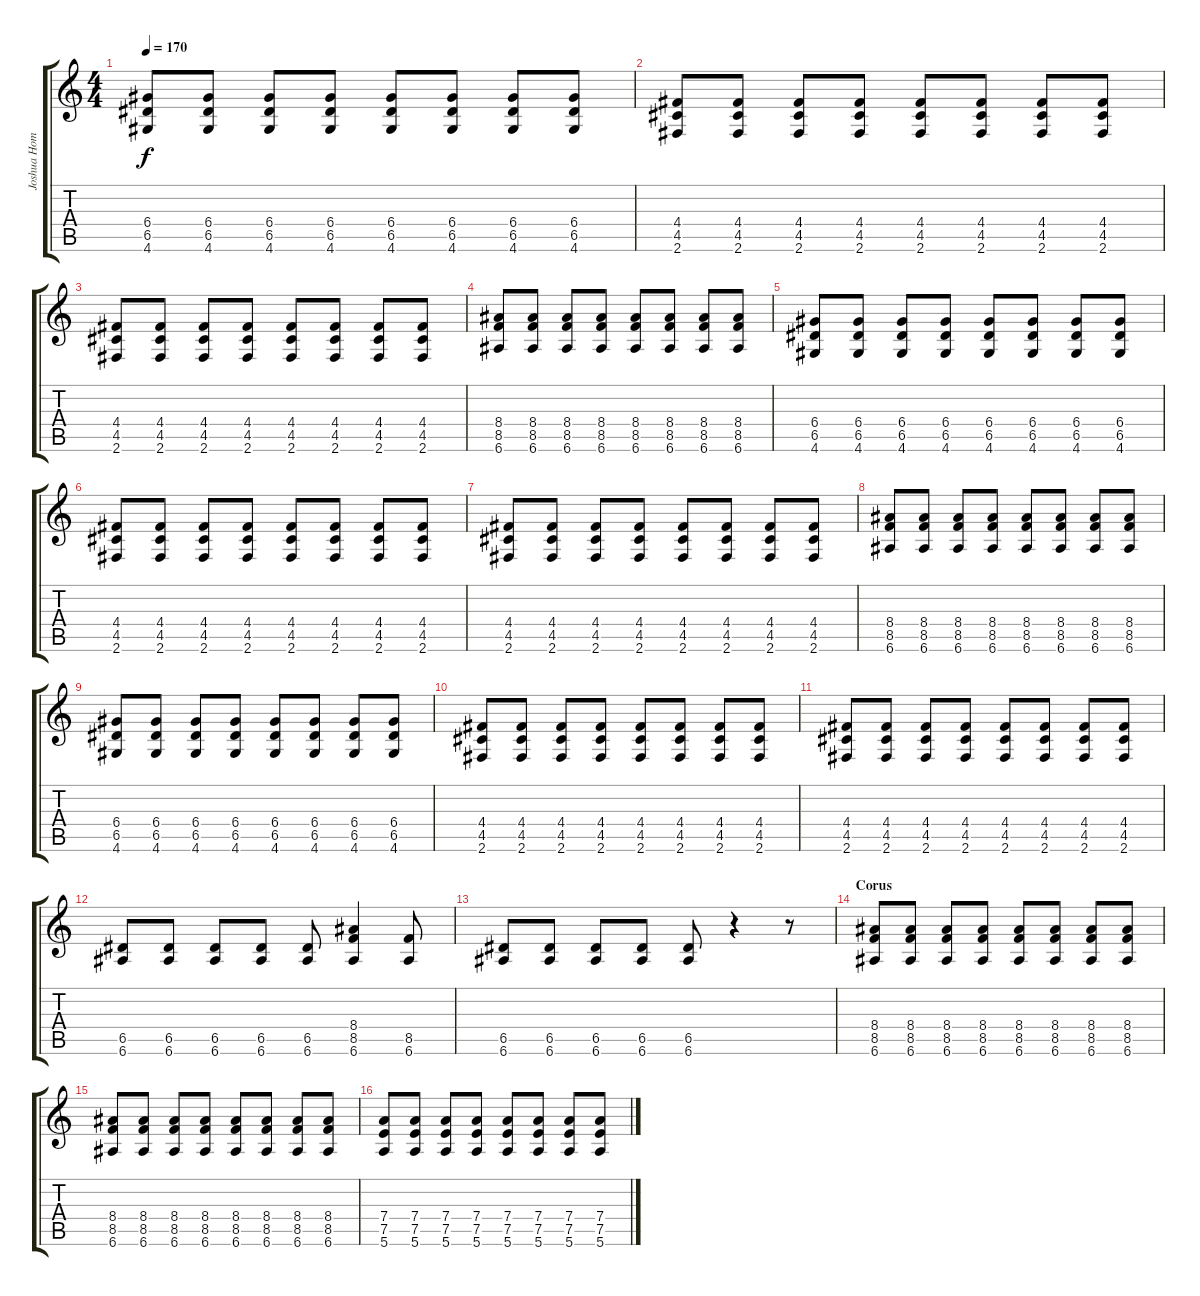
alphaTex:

\track ("Joshua Homme - guitar" "Joshua Hom") {instrument overdrivenguitar}
\staff {score tabs}
\tuning (E4 B3 G3 D3 A2 E2) {hide}
\ts (4 4)
\tempo 170
\clef g2
\ks c
(6.4 6.5 4.6).8{dy f} (6.4 6.5 4.6).8 (6.4 6.5 4.6).8 (6.4 6.5 4.6).8 (6.4 6.5 4.6).8 (6.4 6.5 4.6).8 (6.4 6.5 4.6).8 (6.4 6.5 4.6).8 |
(4.4 4.5 2.6).8 (4.4 4.5 2.6).8 (4.4 4.5 2.6).8 (4.4 4.5 2.6).8 (4.4 4.5 2.6).8 (4.4 4.5 2.6).8 (4.4 4.5 2.6).8 (4.4 4.5 2.6).8 |
(4.4 4.5 2.6).8 (4.4 4.5 2.6).8 (4.4 4.5 2.6).8 (4.4 4.5 2.6).8 (4.4 4.5 2.6).8 (4.4 4.5 2.6).8 (4.4 4.5 2.6).8 (4.4 4.5 2.6).8 |
(8.4 8.5 6.6).8 (8.4 8.5 6.6).8 (8.4 8.5 6.6).8 (8.4 8.5 6.6).8 (8.4 8.5 6.6).8 (8.4 8.5 6.6).8 (8.4 8.5 6.6).8 (8.4 8.5 6.6).8 |
(6.4 6.5 4.6).8 (6.4 6.5 4.6).8 (6.4 6.5 4.6).8 (6.4 6.5 4.6).8 (6.4 6.5 4.6).8 (6.4 6.5 4.6).8 (6.4 6.5 4.6).8 (6.4 6.5 4.6).8 |
(4.4 4.5 2.6).8 (4.4 4.5 2.6).8 (4.4 4.5 2.6).8 (4.4 4.5 2.6).8 (4.4 4.5 2.6).8 (4.4 4.5 2.6).8 (4.4 4.5 2.6).8 (4.4 4.5 2.6).8 |
(4.4 4.5 2.6).8 (4.4 4.5 2.6).8 (4.4 4.5 2.6).8 (4.4 4.5 2.6).8 (4.4 4.5 2.6).8 (4.4 4.5 2.6).8 (4.4 4.5 2.6).8 (4.4 4.5 2.6).8 |
(8.4 8.5 6.6).8 (8.4 8.5 6.6).8 (8.4 8.5 6.6).8 (8.4 8.5 6.6).8 (8.4 8.5 6.6).8 (8.4 8.5 6.6).8 (8.4 8.5 6.6).8 (8.4 8.5 6.6).8 |
(6.4 6.5 4.6).8 (6.4 6.5 4.6).8 (6.4 6.5 4.6).8 (6.4 6.5 4.6).8 (6.4 6.5 4.6).8 (6.4 6.5 4.6).8 (6.4 6.5 4.6).8 (6.4 6.5 4.6).8 |
(4.4 4.5 2.6).8 (4.4 4.5 2.6).8 (4.4 4.5 2.6).8 (4.4 4.5 2.6).8 (4.4 4.5 2.6).8 (4.4 4.5 2.6).8 (4.4 4.5 2.6).8 (4.4 4.5 2.6).8 |
(4.4 4.5 2.6).8 (4.4 4.5 2.6).8 (4.4 4.5 2.6).8 (4.4 4.5 2.6).8 (4.4 4.5 2.6).8 (4.4 4.5 2.6).8 (4.4 4.5 2.6).8 (4.4 4.5 2.6).8 |
(6.5 6.6).8 (6.5 6.6).8 (6.5 6.6).8 (6.5 6.6).8 (6.5 6.6).8 (8.4 8.5 6.6).4 (8.5 6.6).8 |
(6.5 6.6).8 (6.5 6.6).8 (6.5 6.6).8 (6.5 6.6).8 (6.5 6.6).8 r.4 r.8 |
\section ("" "Corus")
(8.4 8.5 6.6).8 (8.4 8.5 6.6).8 (8.4 8.5 6.6).8 (8.4 8.5 6.6).8 (8.4 8.5 6.6).8 (8.4 8.5 6.6).8 (8.4 8.5 6.6).8 (8.4 8.5 6.6).8 |
(8.4 8.5 6.6).8 (8.4 8.5 6.6).8 (8.4 8.5 6.6).8 (8.4 8.5 6.6).8 (8.4 8.5 6.6).8 (8.4 8.5 6.6).8 (8.4 8.5 6.6).8 (8.4 8.5 6.6).8 |
(7.4 7.5 5.6).8 (7.4 7.5 5.6).8 (7.4 7.5 5.6).8 (7.4 7.5 5.6).8 (7.4 7.5 5.6).8 (7.4 7.5 5.6).8 (7.4 7.5 5.6).8 (7.4 7.5 5.6).8
